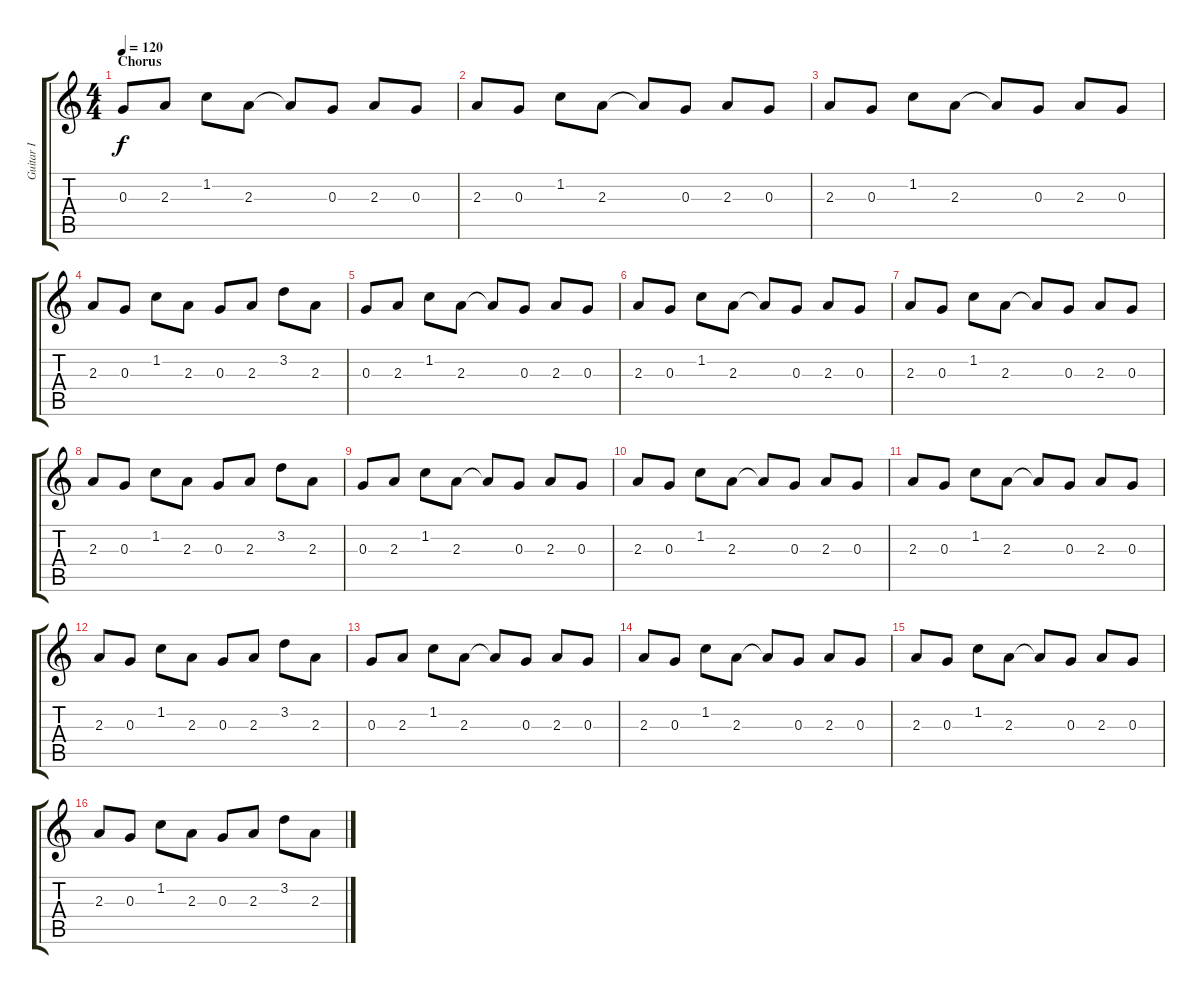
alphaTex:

\track ("Guitar I" "Guitar I") {instrument electricguitarjazz}
\staff {score tabs}
\tuning (E4 B3 G3 D3 A2 E2) {hide}
\ts (4 4)
\section ("" "Chorus")
\tempo 120
\clef g2
\ks c
0.3.8{dy f volume 11} 2.3.8 1.2.8 2.3.8 2.3{t}.8 0.3.8 2.3.8 0.3.8 |
2.3.8 0.3.8 1.2.8 2.3.8 2.3{t}.8 0.3.8 2.3.8 0.3.8 |
2.3.8 0.3.8 1.2.8 2.3.8 2.3{t}.8 0.3.8 2.3.8 0.3.8 |
2.3.8 0.3.8 1.2.8 2.3.8 0.3.8 2.3.8 3.2.8 2.3.8 |
0.3.8 2.3.8 1.2.8 2.3.8 2.3{t}.8 0.3.8 2.3.8 0.3.8 |
2.3.8 0.3.8 1.2.8 2.3.8 2.3{t}.8 0.3.8 2.3.8 0.3.8 |
2.3.8 0.3.8 1.2.8 2.3.8 2.3{t}.8 0.3.8 2.3.8 0.3.8 |
2.3.8 0.3.8 1.2.8 2.3.8 0.3.8 2.3.8 3.2.8 2.3.8 |
0.3.8{volume 11} 2.3.8 1.2.8 2.3.8 2.3{t}.8 0.3.8 2.3.8 0.3.8 |
2.3.8 0.3.8 1.2.8 2.3.8 2.3{t}.8 0.3.8 2.3.8 0.3.8 |
2.3.8 0.3.8 1.2.8 2.3.8 2.3{t}.8 0.3.8 2.3.8 0.3.8 |
2.3.8 0.3.8 1.2.8 2.3.8 0.3.8 2.3.8 3.2.8 2.3.8 |
0.3.8 2.3.8 1.2.8 2.3.8 2.3{t}.8 0.3.8 2.3.8 0.3.8 |
2.3.8 0.3.8 1.2.8 2.3.8 2.3{t}.8 0.3.8 2.3.8 0.3.8 |
2.3.8 0.3.8 1.2.8 2.3.8 2.3{t}.8 0.3.8 2.3.8 0.3.8 |
2.3.8 0.3.8 1.2.8 2.3.8 0.3.8 2.3.8 3.2.8 2.3.8
